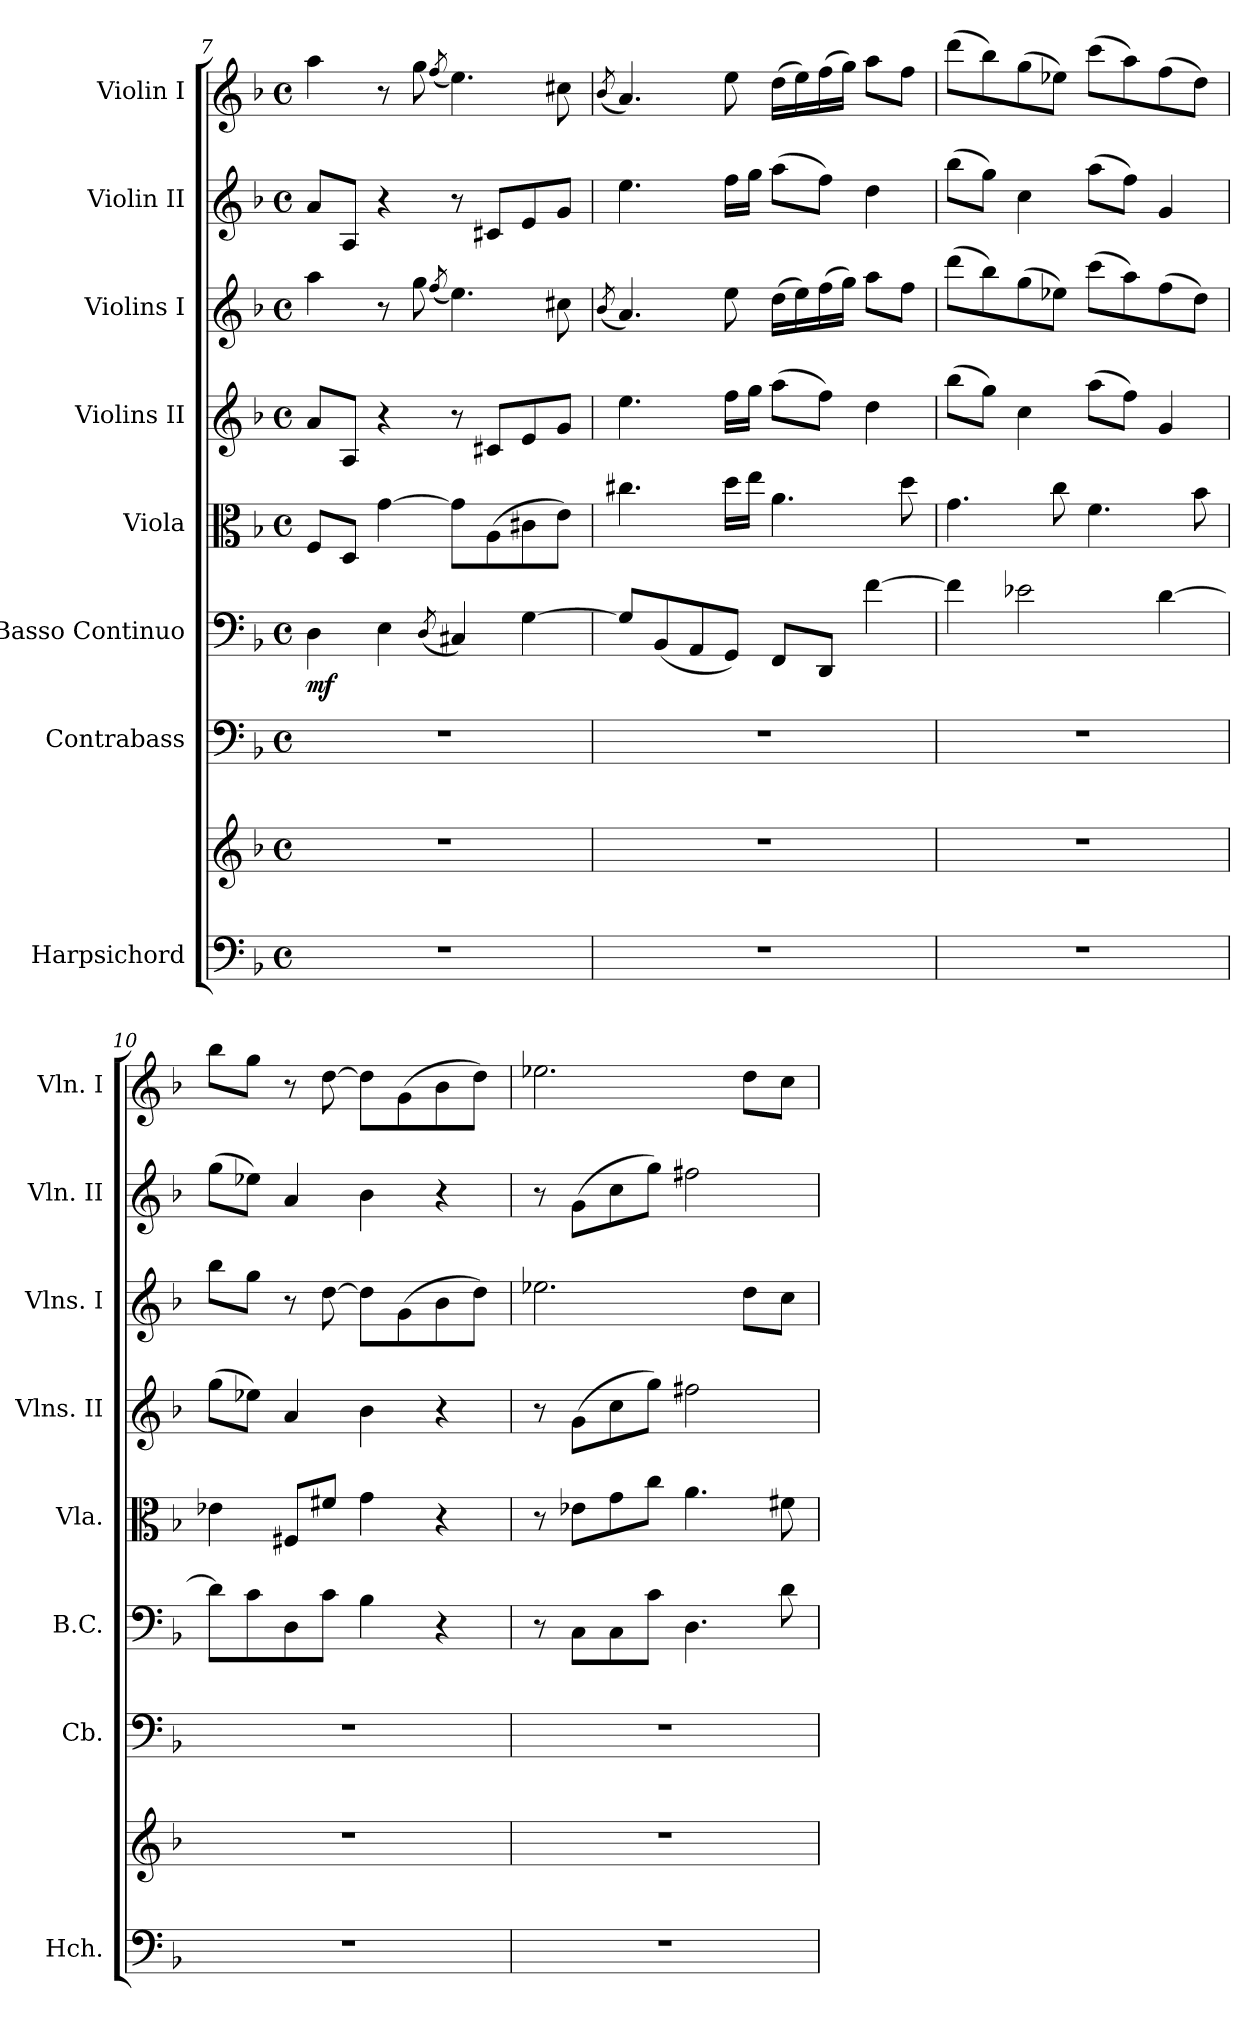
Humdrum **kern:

**kern	**kern	**kern	**kern	**dynam	**kern	**kern	**kern	**kern	**kern
*part8	*part8	*part7	*part6	*part6	*part5	*part4	*part3	*part2	*part1
*staff9	*staff8	*staff7	*staff6	*staff6	*staff5	*staff4	*staff3	*staff2	*staff1
*I"Harpsichord	*	*I"Contrabass	*I"Basso Continuo	*	*I"Viola	*I"Violins II	*I"Violins I	*I"Violin II	*I"Violin I
*I'Hch.	*	*I'Cb.	*I'B.C.	*	*I'Vla.	*I'Vlns. II	*I'Vlns. I	*I'Vln. II	*I'Vln. I
*clefF4	*clefG2	*clefF4	*clefF4	*	*clefC3	*clefG2	*clefG2	*clefG2	*clefG2
*	*	*ITrd7c12	*	*	*	*	*	*	*
*k[b-]	*k[b-]	*k[b-]	*k[b-]	*	*k[b-]	*k[b-]	*k[b-]	*k[b-]	*k[b-]
*M4/4	*M4/4	*M4/4	*M4/4	*	*M4/4	*M4/4	*M4/4	*M4/4	*M4/4
*met(c)	*met(c)	*met(c)	*met(c)	*	*met(c)	*met(c)	*met(c)	*met(c)	*met(c)
=7	=7	=7	=7	=7	=7	=7	=7	=7	=7
!	!	!	!	!LO:DY:b	!	!	!	!	!
1r	1r	1r	4D\	mf	8F/L	8a/L	4aa\	8a/L	4aa\
.	.	.	.	.	8D/J	8A/J	.	8A/J	.
.	.	.	4E\	.	[4g\	4r	8r	4r	8r
.	.	.	.	.	.	.	8gg\	.	8gg\
.	.	.	(<8qD/	.	.	.	(<8qff/	.	(<8qff/
.	.	.	4C#X/)	.	8g\L]	8r	4.ee\)	8r	4.ee\)
.	.	.	.	.	(>8A\	8c#X/L	.	8c#X/L	.
.	.	.	[4G\	.	8c#X\	8e/	.	8e/	.
.	.	.	.	.	8e\J)	8g/J	8cc#X\	8g/J	8cc#X\
!!LO:LB:g=z
=8	=8	=8	=8	=8	=8	=8	=8	=8	=8
.	.	.	.	.	.	.	(<8qb-/	.	(<8qb-/
1r	1r	1r	8G/L]	.	4.cc#X\	4.ee\	4.a/)	4.ee\	4.a/)
.	.	.	(<8BB-/	.	.	.	.	.	.
.	.	.	8AA/	.	.	.	.	.	.
.	.	.	8GG/J)	.	16dd\LL	16ff\LL	8ee\	16ff\LL	8ee\
.	.	.	.	.	16ee\JJ	16gg\JJ	.	16gg\JJ	.
.	.	.	8FF/L	.	4.a\	(>8aa\L	(>16dd\LL	(>8aa\L	(>16dd\LL
.	.	.	.	.	.	.	16ee\)	.	16ee\)
.	.	.	8DD/J	.	.	8ff\J)	(>16ff\	8ff\J)	(>16ff\
.	.	.	.	.	.	.	16gg\JJ)	.	16gg\JJ)
.	.	.	[4f\	.	.	4dd\	8aa\L	4dd\	8aa\L
.	.	.	.	.	8dd\	.	8ff\J	.	8ff\J
=9	=9	=9	=9	=9	=9	=9	=9	=9	=9
1r	1r	1r	4f\]	.	4.g\	(>8bb-\L	(>8ddd\L	(>8bb-\L	(>8ddd\L
.	.	.	.	.	.	8gg\J)	8bb-\)	8gg\J)	8bb-\)
.	.	.	2e-X\	.	.	4cc\	(>8gg\	4cc\	(>8gg\
.	.	.	.	.	8cc\	.	8ee-X\J)	.	8ee-X\J)
.	.	.	.	.	4.f\	(>8aa\L	(>8ccc\L	(>8aa\L	(>8ccc\L
.	.	.	.	.	.	8ff\J)	8aa\)	8ff\J)	8aa\)
.	.	.	[4d\	.	.	4g/	(>8ff\	4g/	(>8ff\
.	.	.	.	.	8b-\	.	8dd\J)	.	8dd\J)
=10	=10	=10	=10	=10	=10	=10	=10	=10	=10
1r	1r	1r	8d\L]	.	4e-X\	(>8gg\L	8bb-\L	(>8gg\L	8bb-\L
.	.	.	8c\	.	.	8ee-X\J)	8gg\J	8ee-X\J)	8gg\J
.	.	.	8D\	.	8F#X/L	4a/	8r	4a/	8r
.	.	.	8c\J	.	8f#X/J	.	[8dd\	.	[8dd\
.	.	.	4B-\	.	4g\	4b-\	8dd\L]	4b-\	8dd\L]
.	.	.	.	.	.	.	(>8g\	.	(>8g\
.	.	.	4r	.	4r	4r	8b-\	4r	8b-\
.	.	.	.	.	.	.	8dd\J)	.	8dd\J)
=11	=11	=11	=11	=11	=11	=11	=11	=11	=11
1r	1r	1r	8r	.	8r	8r	2.ee-X\	8r	2.ee-X\
.	.	.	8C\L	.	8e-X\L	(>8g\L	.	(>8g\L	.
.	.	.	8C\	.	8g\	8cc\	.	8cc\	.
.	.	.	8c\J	.	8cc\J	8gg\J)	.	8gg\J)	.
.	.	.	4.D\	.	4.a\	2ff#X\	.	2ff#X\	.
.	.	.	.	.	.	.	8dd\L	.	8dd\L
.	.	.	8d\	.	8f#X\	.	8cc\J	.	8cc\J
=	=	=	=	=	=	=	=	=	=
*-	*-	*-	*-	*-	*-	*-	*-	*-	*-
